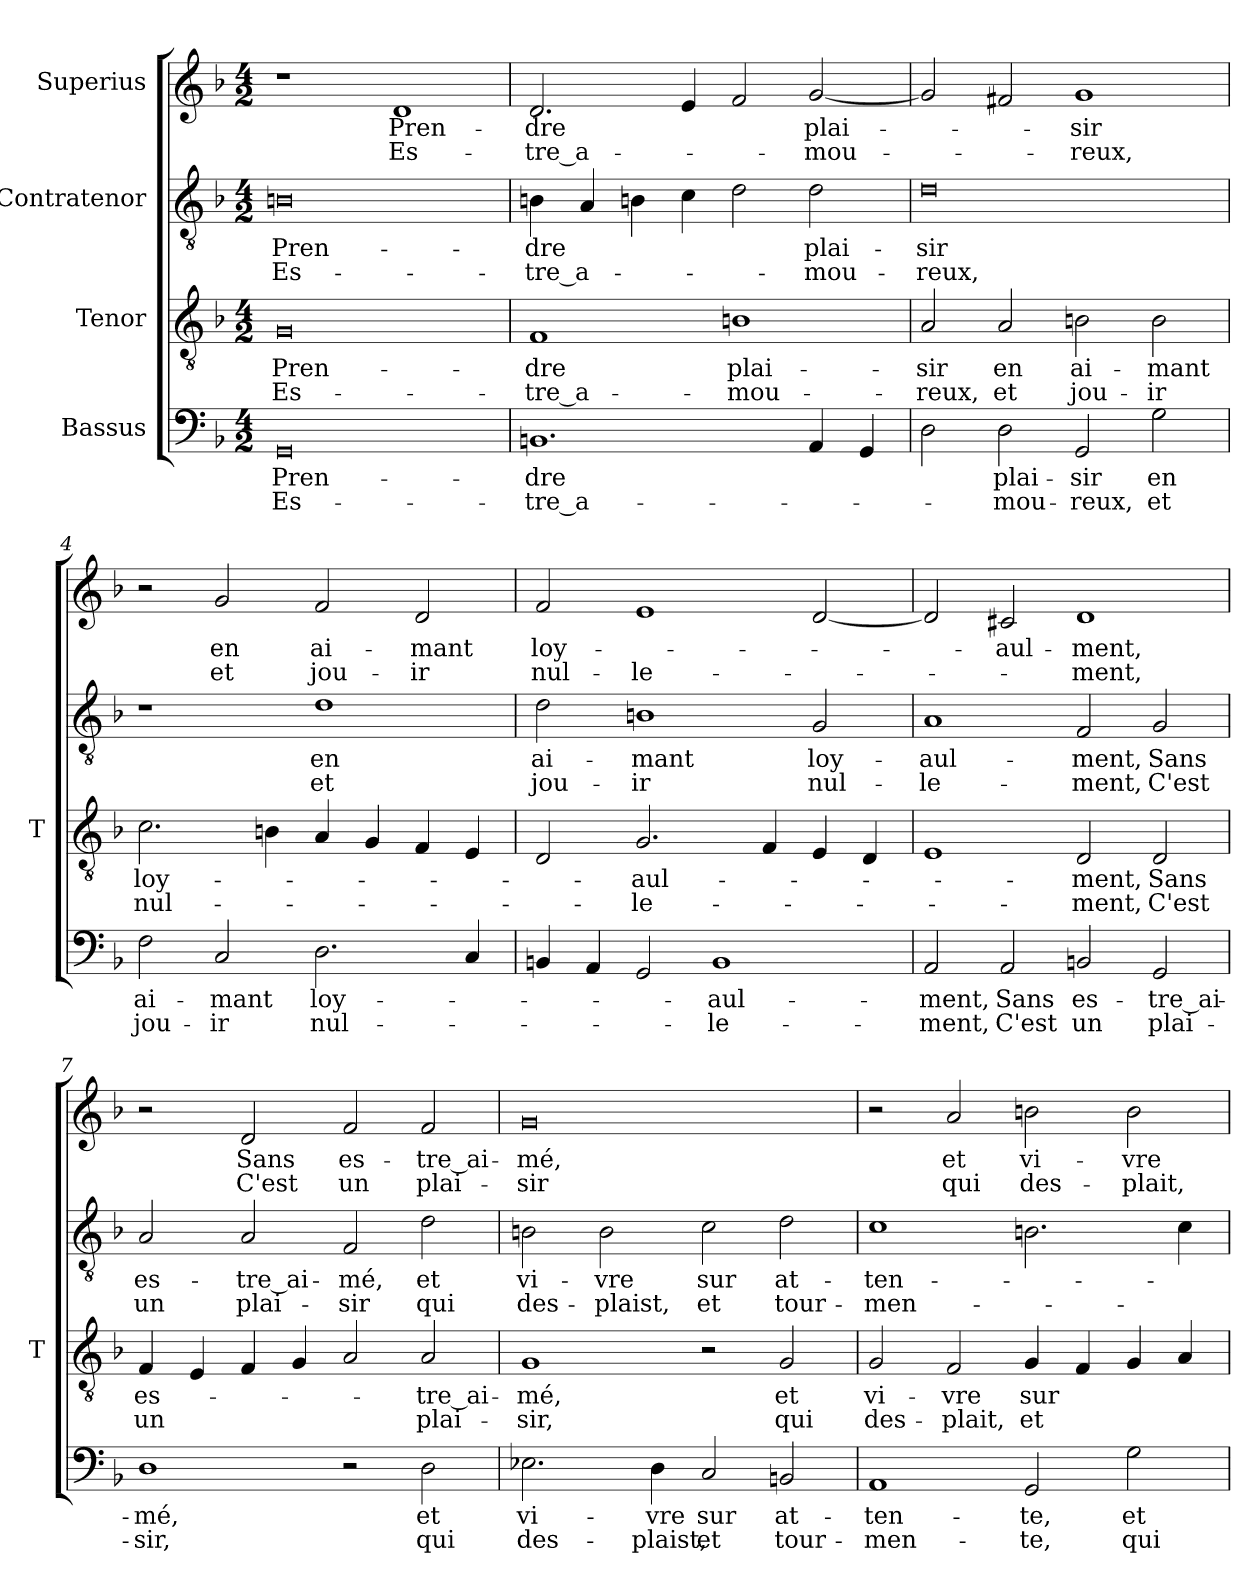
**kern	**text	**text	**kern	**text	**text	**kern	**text	**text	**kern	**text	**text
*part4	*part4	*part4	*part3	*part3	*part3	*part2	*part2	*part2	*part1	*part1	*part1
*staff4	*staff4	*staff4	*staff3	*staff3	*staff3	*staff2	*staff2	*staff2	*staff1	*staff1	*staff1
*I"Bassus	*	*	*I"Tenor	*	*	*I"Contratenor	*	*	*I"Superius	*	*
*	*	*	*I'T	*	*	*	*	*	*	*	*
*clefF4	*	*	*clefGv2	*	*	*clefGv2	*	*	*clefG2	*	*
*k[b-]	*	*	*k[b-]	*	*	*k[b-]	*	*	*k[b-]	*	*
*M4/2	*	*	*M4/2	*	*	*M4/2	*	*	*M4/2	*	*
=1	=1	=1	=1	=1	=1	=1	=1	=1	=1	=1	=1
0GG	Pren-	Es-	0G	Pren-	Es-	0Bn	Pren-	Es-	1r	.	.
.	.	.	.	.	.	.	.	.	1d	Pren-	Es-
=2	=2	=2	=2	=2	=2	=2	=2	=2	=2	=2	=2
1.BB	-dre	tre_a-	1F	-dre	tre_a-	4Bn	-dre	tre_a-	2.d	-dre	tre_a-
.	.	.	.	.	.	4A	.	.	.	.	.
.	.	.	.	.	.	4Bn	.	.	.	.	.
.	.	.	.	.	.	4c	.	.	4e	.	.
.	.	.	1Bn	plai-	mou-	2d	.	.	2f	.	.
4AA	.	.	.	.	.	2d	plai-	mou-	[2g	plai-	mou-
4GG	.	.	.	.	.	.	.	.	.	.	.
=3	=3	=3	=3	=3	=3	=3	=3	=3	=3	=3	=3
2D	.	.	2A	-sir	-reux,	0d	-sir	-reux,	2g]	.	.
2D	plai-	mou-	2A	-en	-et	.	.	.	2f#X	.	.
2GG	-sir	-reux,	2Bn	ai-	jou-	.	.	.	1g	-sir	-reux,
2G	-en	-et	2B	-mant	-ir	.	.	.	.	.	.
=4	=4	=4	=4	=4	=4	=4	=4	=4	=4	=4	=4
2F	ai-	jou-	2.c	loy-	nul-	1r	.	.	2r	.	.
2C	-mant	-ir	.	.	.	.	.	.	2g	-en	-et
.	.	.	4Bn	.	.	.	.	.	.	.	.
2.D	loy-	nul-	4A	.	.	1d	-en	-et	2f	ai-	jou-
.	.	.	4G	.	.	.	.	.	.	.	.
.	.	.	4F	.	.	.	.	.	2d	-mant	-ir
4C	.	.	4E	.	.	.	.	.	.	.	.
=5	=5	=5	=5	=5	=5	=5	=5	=5	=5	=5	=5
4BB	.	.	2D	.	.	2d	ai-	jou-	2f	loy-	nul-
4AA	.	.	.	.	.	.	.	.	.	.	.
2GG	.	.	2.G	aul-	le-	1Bn	-mant	-ir	1e	.	le-
1BB	aul-	le-	.	.	.	.	.	.	.	.	.
.	.	.	4F	.	.	.	.	.	.	.	.
.	.	.	4E	.	.	2G	loy-	nul-	[2d	.	.
.	.	.	4D	.	.	.	.	.	.	.	.
=6	=6	=6	=6	=6	=6	=6	=6	=6	=6	=6	=6
2AA	-ment,	-ment,	1E	.	.	1A	aul-	le-	2d]	.	.
2AA	-Sans	-C'est	.	.	.	.	.	.	2c#X	aul-	.
2BB	es-	-un	2D	-ment,	-ment,	2F	-ment,	-ment,	1d	-ment,	-ment,
2GG	tre_ai-	plai-	2D	-Sans	-C'est	2G	-Sans	-C'est	.	.	.
=7	=7	=7	=7	=7	=7	=7	=7	=7	=7	=7	=7
1D	-mé,	-sir,	4F	es-	-un	2A	es-	-un	2r	.	.
.	.	.	4E	.	.	.	.	.	.	.	.
.	.	.	4F	.	.	2A	tre_ai-	plai-	2d	-Sans	-C'est
.	.	.	4G	.	.	.	.	.	.	.	.
2r	.	.	2A	.	.	2F	-mé,	-sir	2f	es-	-un
2D	-et	-qui	2A	tre_ai-	plai-	2d	-et	-qui	2f	tre_ai-	plai-
=8	=8	=8	=8	=8	=8	=8	=8	=8	=8	=8	=8
2.E-X	vi-	des-	1G	-mé,	-sir,	2Bn	vi-	des-	0g	-mé,	-sir
.	.	.	.	.	.	2B	-vre	-plaist,	.	.	.
4D	-vre	-plaist,	.	.	.	.	.	.	.	.	.
2C	-sur	-et	2r	.	.	2c	-sur	-et	.	.	.
2BB	at-	tour-	2G	-et	-qui	2d	at-	tour-	.	.	.
=9	=9	=9	=9	=9	=9	=9	=9	=9	=9	=9	=9
1AA	ten-	men-	2G	vi-	des-	1c	ten-	men-	2r	.	.
.	.	.	2F	-vre	-plait,	.	.	.	2a	-et	-qui
2GG	-te,	-te,	4G	-sur	-et	2.Bn	.	.	2b	vi-	des-
.	.	.	4F	.	.	.	.	.	.	.	.
2G	-et	-qui	4G	.	.	.	.	.	2b	-vre	-plait,
.	.	.	4A	.	.	4c	.	.	.	.	.
=	=	=	=	=	=	=	=	=	=	=	=
*-	*-	*-	*-	*-	*-	*-	*-	*-	*-	*-	*-
